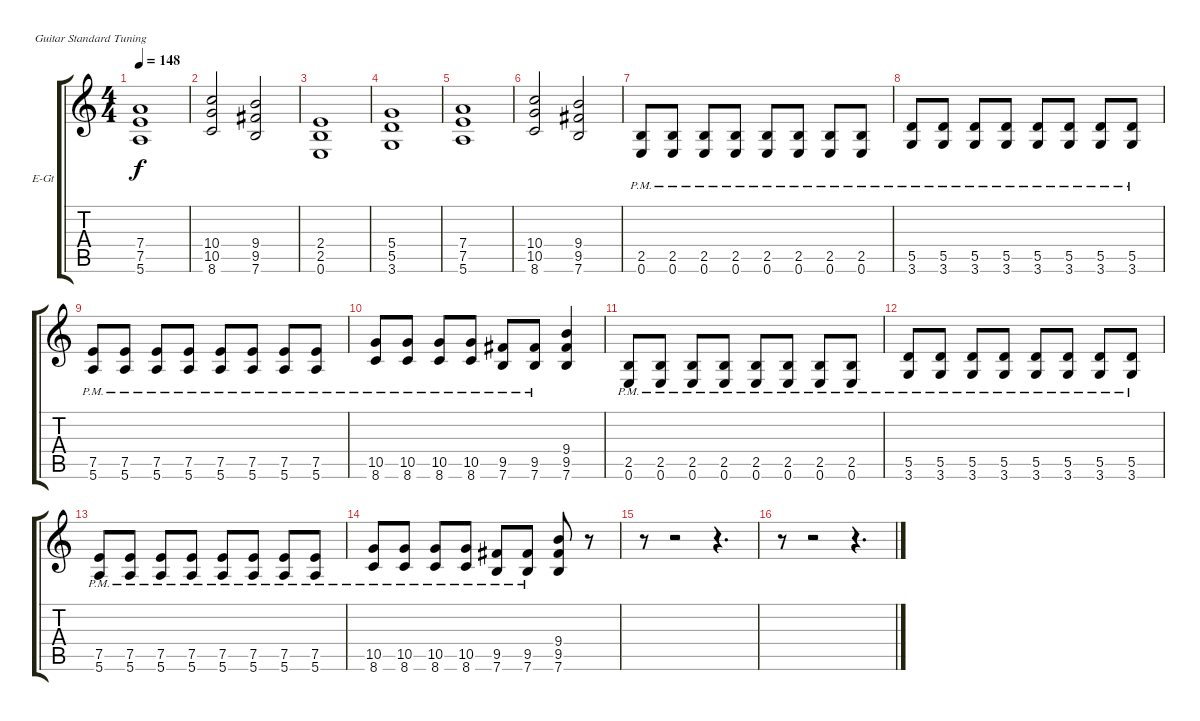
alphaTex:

\defaultSystemsLayout 4
\bracketExtendMode groupsimilarinstruments
\firstSystemTrackNameOrientation horizontal
\otherSystemsTrackNameOrientation horizontal
\track ("Electric Guitar" "E-Gt") {instrument distortionguitar}
\staff {score tabs}
\tuning (E4 B3 G3 D3 A2 E2)
\ts (4 4)
\tempo 148
\clef g2
\scale
0.333333
\ks c
(7.4 7.5 5.6).1{dy f} |
\scale
0.333333 (10.4 10.5 8.6).2 (9.4 9.5 7.6).2 |
\scale
0.333333 (2.4 2.5 0.6).1 |
\scale
0.333333 (5.4 5.5 3.6).1 |
\scale
0.333333 (7.4 7.5 5.6).1 |
\scale
0.333333 (10.4 10.5 8.6).2 (9.4 9.5 7.6).2 |
\scale
0.333333 (2.5{pm} 0.6{pm}).8 (2.5{pm} 0.6{pm}).8 (2.5{pm} 0.6{pm}).8 (2.5{pm} 0.6{pm}).8 (2.5{pm} 0.6{pm}).8 (2.5{pm} 0.6{pm}).8 (2.5{pm} 0.6{pm}).8 (2.5{pm} 0.6{pm}).8 |
\scale
0.333333 (5.5{pm} 3.6{pm}).8 (5.5{pm} 3.6{pm}).8 (5.5{pm} 3.6{pm}).8 (5.5{pm} 3.6{pm}).8 (5.5{pm} 3.6{pm}).8 (5.5{pm} 3.6{pm}).8 (5.5{pm} 3.6{pm}).8 (5.5{pm} 3.6{pm}).8 |
\scale
0.333333 (7.5{pm} 5.6{pm}).8 (7.5{pm} 5.6{pm}).8 (7.5{pm} 5.6{pm}).8 (7.5{pm} 5.6{pm}).8 (7.5{pm} 5.6{pm}).8 (7.5{pm} 5.6{pm}).8 (7.5{pm} 5.6{pm}).8 (7.5{pm} 5.6{pm}).8 |
\scale
0.333333 (10.5{pm} 8.6{pm}).8 (10.5{pm} 8.6{pm}).8 (10.5{pm} 8.6{pm}).8 (10.5{pm} 8.6{pm}).8 (9.5{pm} 7.6{pm}).8 (9.5{pm} 7.6{pm}).8 (9.4 9.5 7.6).4 |
\scale
0.333333 (2.5{pm} 0.6{pm}).8 (2.5{pm} 0.6{pm}).8 (2.5{pm} 0.6{pm}).8 (2.5{pm} 0.6{pm}).8 (2.5{pm} 0.6{pm}).8 (2.5{pm} 0.6{pm}).8 (2.5{pm} 0.6{pm}).8 (2.5{pm} 0.6{pm}).8 |
\scale
0.333333 (5.5{pm} 3.6{pm}).8 (5.5{pm} 3.6{pm}).8 (5.5{pm} 3.6{pm}).8 (5.5{pm} 3.6{pm}).8 (5.5{pm} 3.6{pm}).8 (5.5{pm} 3.6{pm}).8 (5.5{pm} 3.6{pm}).8 (5.5{pm} 3.6{pm}).8 |
\scale
0.333333 (7.5{pm} 5.6{pm}).8 (7.5{pm} 5.6{pm}).8 (7.5{pm} 5.6{pm}).8 (7.5{pm} 5.6{pm}).8 (7.5{pm} 5.6{pm}).8 (7.5{pm} 5.6{pm}).8 (7.5{pm} 5.6{pm}).8 (7.5{pm} 5.6{pm}).8 |
\scale
0.333333 (10.5{pm} 8.6{pm}).8 (10.5{pm} 8.6{pm}).8 (10.5{pm} 8.6{pm}).8 (10.5{pm} 8.6{pm}).8 (9.5{pm} 7.6{pm}).8 (9.5{pm} 7.6{pm}).8 (9.4 9.5 7.6).8 r.8 |
\scale
0.333333 r.8 r.2 r.4{d} |
\scale
0.333333 r.8 r.2 r.4{d}
